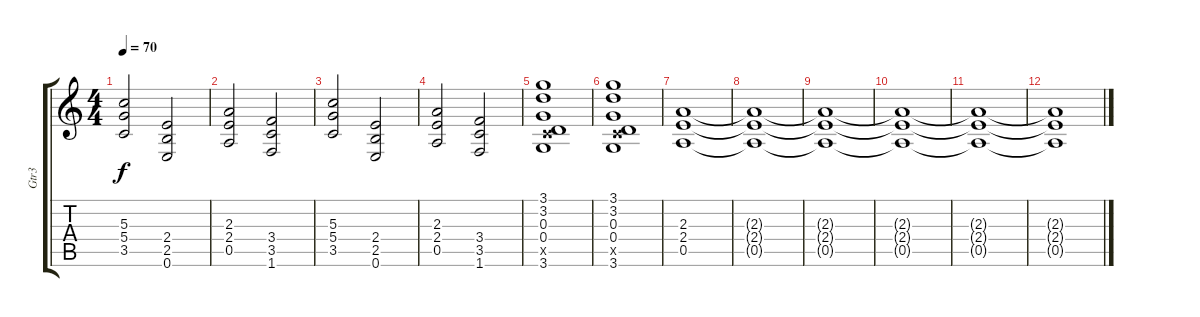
\track ("Gtr3" "Gtr3") {instrument distortionguitar}
\staff {score tabs}
\tuning (E4 B3 G3 D3 A2 E2) {hide}
\ts (4 4)
\tempo 70
\clef g2
\ks c
(5.3 5.4 3.5).2{dy f} (2.4 2.5 0.6).2 |
(2.3 2.4 0.5).2 (3.4 3.5 1.6).2 |
(5.3 5.4 3.5).2 (2.4 2.5 0.6).2 |
(2.3 2.4 0.5).2 (3.4 3.5 1.6).2 |
(3.1 3.2 0.3 0.4 3.5{x} 3.6).1 |
(3.1 3.2 0.3 0.4 3.5{x} 3.6).1 |
(2.3 2.4 0.5).1 |
(2.3{t} 2.4{t} 0.5{t}).1 |
(2.3{t} 2.4{t} 0.5{t}).1 |
(2.3{t} 2.4{t} 0.5{t}).1 |
(2.3{t} 2.4{t} 0.5{t}).1 |
(2.3{t} 2.4{t} 0.5{t}).1
